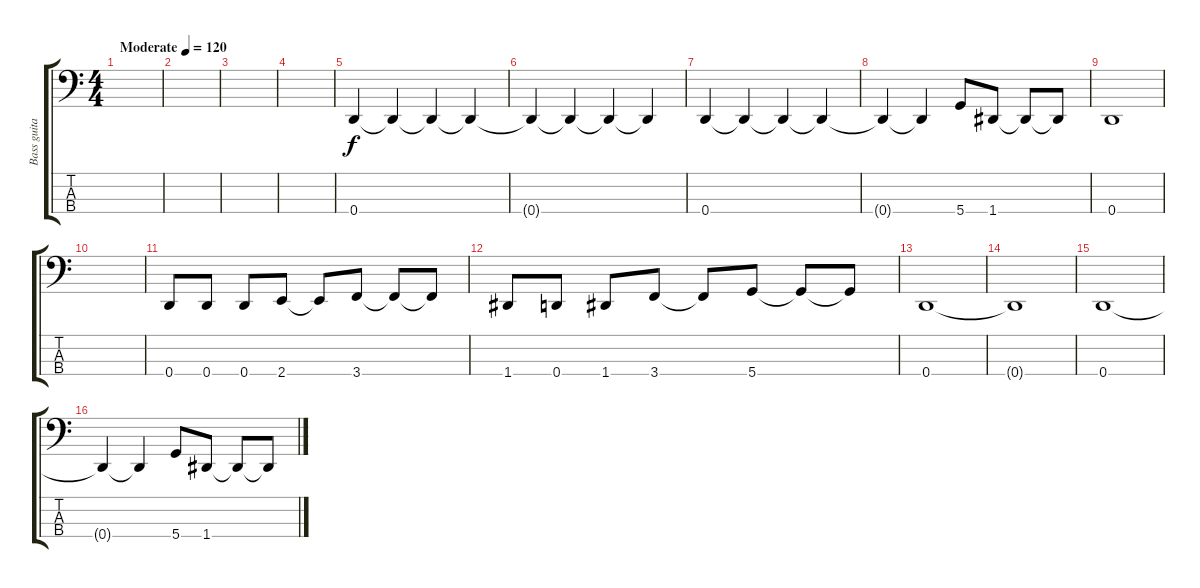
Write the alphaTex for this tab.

\track ("Bass guitar" "Bass guita") {instrument electricbassfinger}
\staff {score tabs}
\tuning (F2 C2 G1 D1) {hide}
\ts (4 4)
\tempo (120 "Moderate")
\clef f4
\ks c
|
|
|
|
0.4.4 0.4{t}.4 0.4{t}.4 0.4{t}.4 |
0.4{t}.4 0.4{t}.4 0.4{t}.4 0.4{t}.4 |
0.4.4 0.4{t}.4 0.4{t}.4 0.4{t}.4 |
0.4{t}.4 0.4{t}.4 5.4.8 1.4.8 1.4{t}.8 1.4{t}.8 |
0.4.1 |
|
0.4.8 0.4.8 0.4.8 2.4.8 2.4{t}.8 3.4.8 3.4{t}.8 3.4{t}.8 |
1.4.8 0.4.8 1.4.8 3.4.8 3.4{t}.8 5.4.8 5.4{t}.8 5.4{t}.8 |
0.4.1 |
0.4{t}.1 |
0.4.1 |
0.4{t}.4 0.4{t}.4 5.4.8 1.4.8 1.4{t}.8 1.4{t}.8
